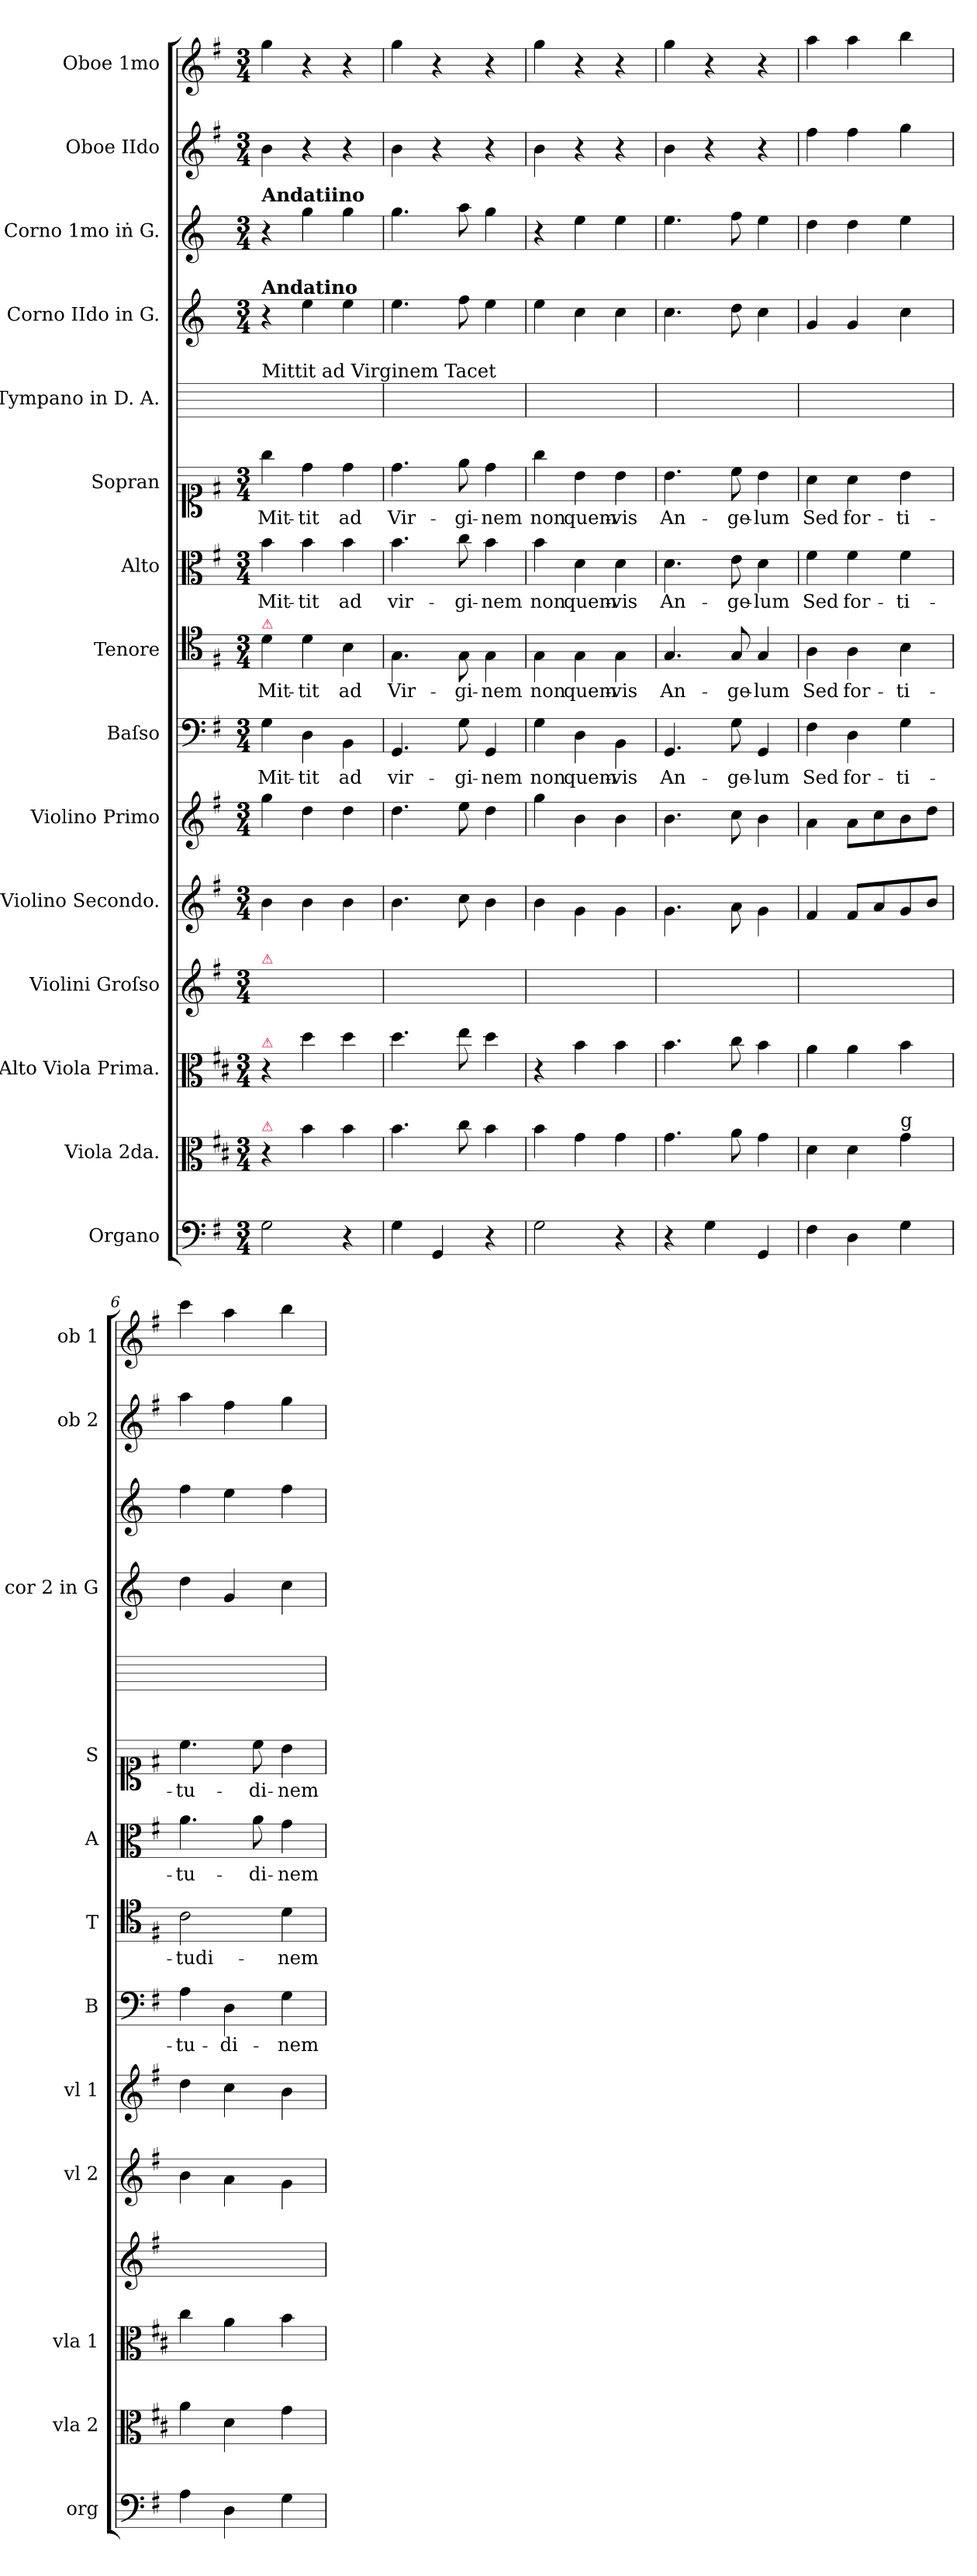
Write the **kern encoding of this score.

**kern	**kern	**kern	**kern	**kern	**kern	**kern	**text	**kern	**text	**kern	**text	**kern	**text	**kern	**kern	**kern	**kern	**kern
*part15	*part14	*part13	*part12	*part11	*part10	*part9	*part9	*part8	*part8	*part7	*part7	*part6	*part6	*part5	*part4	*part3	*part2	*part1
*staff15	*staff14	*staff13	*staff12	*staff11	*staff10	*staff9	*staff9	*staff8	*staff8	*staff7	*staff7	*staff6	*staff6	*staff5	*staff4	*staff3	*staff2	*staff1
*I"Organo	*I"Viola 2da.	*I"Alto Viola Prima.	*I"Violini Groſso	*I"Violino Secondo.	*I"Violino Primo	*I"Baſso	*	*I"Tenore	*	*I"Alto	*	*I"Sopran	*	*I"Tympano in D. A.	*I"Corno IIdo in G.	*I"Corno 1mo iṅ G.	*I"Oboe IIdo	*I"Oboe 1mo
*I'org	*I'vla 2	*I'vla 1	*	*I'vl 2	*I'vl 1	*I'B	*	*I'T	*	*I'A	*	*I'S	*	*	*I'cor 2 in G	*	*I'ob 2	*I'ob 1
*clefF4	*clefC3	*clefC3	*clefG2	*clefG2	*clefG2	*clefF4	*	*clefC4	*	*clefC3	*	*clefC1	*	*	*clefG2	*clefG2	*clefG2	*clefG2
*	*	*	*	*	*	*	*	*	*	*	*	*	*	*	*ITrd3c5	*ITrd3c5	*	*
*k[f#]	*k[f#c#]	*k[f#c#]	*k[f#]	*k[f#]	*k[f#]	*k[f#]	*	*k[f#]	*	*k[f#]	*	*k[f#]	*	*	*k[f#]	*k[f#]	*k[f#]	*k[f#]
*G:	*	*	*G:	*G:	*G:	*G:	*	*G:	*	*G:	*	*G:	*	*	*G:	*G:	*G:	*G:
*M3/4	*M3/4	*M3/4	*M3/4	*M3/4	*M3/4	*M3/4	*	*M3/4	*	*M3/4	*	*M3/4	*	*	*M3/4	*M3/4	*M3/4	*M3/4
=1	=1	=1	=1	=1	=1	=1	=1	=1	=1	=1	=1	=1	=1	=1	=1	=1	=1	=1
!	!	!	!	!	!	!	!	!	!	!	!	!	!	!	!	!LO:TX:a:B:t=Andatiino	!	!
!	!	!	!	!	!	!	!	!	!	!	!	!	!	!	!LO:TX:a:B:t=Andatino	!	!	!
!	!	!	!	!	!	!	!	!	!	!	!	!	!	!LO:TX:a:t=Mittit ad Virginem Tacet	!	!	!	!
!	!	!	!	!	!	!	!	!LO:TX:a:color=crimson:t=⚠	!	!	!	!	!	!	!	!	!	!
!	!	!	!LO:TX:a:color=crimson:t=⚠	!	!	!	!	!	!	!	!	!	!	!	!	!	!	!
!	!	!LO:TX:a:color=crimson:t=⚠	!	!	!	!	!	!	!	!	!	!	!	!	!	!	!	!
!	!LO:TX:a:color=crimson:t=⚠	!	!	!	!	!	!	!	!	!	!	!	!	!	!	!	!	!
2G\	4r	4r	2.ryy	4b\	4gg\	4G\	Mit-	4d\	Mit-	4b\	Mit-	4gg\	Mit-	2.ryy	4r	4r	4b\	4gg\
.	4b\	4dd\	.	4b\	4dd\	4D\	-tit	4d\	-tit	4b\	-tit	4dd\	-tit	.	4b\	4dd\	4r	4r
4r	4b\	4dd\	.	4b\	4dd\	4BB\	ad	4B\	ad	4b\	ad	4dd\	ad	.	4b\	4dd\	4r	4r
=2	=2	=2	=2	=2	=2	=2	=2	=2	=2	=2	=2	=2	=2	=2	=2	=2	=2	=2
4G\	4.b\	4.dd\	2.ryy	4.b\	4.dd\	4.GG/	vir-	4.G\	Vir-	4.b\	vir-	4.dd\	Vir-	2.ryy	4.b\	4.dd\	4b\	4gg\
4GG/	.	.	.	.	.	.	.	.	.	.	.	.	.	.	.	.	4r	4r
.	8cc#\	8ee\	.	8cc\	8ee\	8G\	-gi-	8G\	-gi-	8cc\	-gi-	8ee\	-gi-	.	8cc\	8ee\	.	.
4r	4b\	4dd\	.	4b\	4dd\	4GG/	-nem	4G\	-nem	4b\	-nem	4dd\	-nem	.	4b\	4dd\	4r	4r
=3	=3	=3	=3	=3	=3	=3	=3	=3	=3	=3	=3	=3	=3	=3	=3	=3	=3	=3
2G\	4b\	4r	2.ryy	4b\	4gg\	4G\	non	4G\	non	4b\	non	4gg\	non	2.ryy	4b\	4r	4b\	4gg\
.	4g\	4b\	.	4g\	4b\	4D\	quem-	4G\	quem-	4d\	quem-	4b\	quem-	.	4g\	4b\	4r	4r
4r	4g\	4b\	.	4g\	4b\	4BB\	-vis	4G\	-vis	4d\	-vis	4b\	-vis	.	4g\	4b\	4r	4r
=4	=4	=4	=4	=4	=4	=4	=4	=4	=4	=4	=4	=4	=4	=4	=4	=4	=4	=4
4r	4.g\	4.b\	2.ryy	4.g\	4.b\	4.GG/	An-	4.G/	An-	4.d\	An-	4.b\	An-	2.ryy	4.g\	4.b\	4b\	4gg\
4G\	.	.	.	.	.	.	.	.	.	.	.	.	.	.	.	.	4r	4r
.	8a\	8cc#\	.	8a\	8cc\	8G\	-ge-	8G/	-ge-	8e\	-ge-	8cc\	-ge-	.	8a\	8cc\	.	.
4GG/	4g\	4b\	.	4g\	4b\	4GG/	-lum	4G/	-lum	4d\	-lum	4b\	-lum	.	4g\	4b\	4r	4r
=5	=5	=5	=5	=5	=5	=5	=5	=5	=5	=5	=5	=5	=5	=5	=5	=5	=5	=5
4F#\	4d\	4a\	2.ryy	4f#/	4a\	4F#\	Sed	4A\	Sed	4f#\	Sed	4a\	Sed	2.ryy	4d/	4a\	4ff#\	4aa\
4D\	4d\	4a\	.	8f#/L	8a\L	4D\	for-	4A\	for-	4f#\	for-	4a\	for-	.	4d/	4a\	4ff#\	4aa\
.	.	.	.	8a/	8cc\	.	.	.	.	.	.	.	.	.	.	.	.	.
!	!LO:TX:a:t=g	!	!	!	!	!	!	!	!	!	!	!	!	!	!	!	!	!
4G\	4g\	4b\	.	8g/	8b\	4G\	-ti-	4B\	-ti-	4f#\	-ti-	4b\	-ti-	.	4g\	4b\	4gg\	4bb\
.	.	.	.	8b/J	8dd\J	.	.	.	.	.	.	.	.	.	.	.	.	.
=6	=6	=6	=6	=6	=6	=6	=6	=6	=6	=6	=6	=6	=6	=6	=6	=6	=6	=6
4A\	4a\	4cc#\	2.ryy	4b\	4dd\	4A\	-tu-	2c\	-tudi-	4.a\	-tu-	4.cc\	-tu-	2.ryy	4a\	4cc\	4aa\	4ccc\
4D\	4d\	4a\	.	4a\	4cc\	4D\	-di-	.	.	.	.	.	.	.	4d/	4b\	4ff#\	4aa\
.	.	.	.	.	.	.	.	.	.	8a\	-di-	8cc\	-di-	.	.	.	.	.
4G\	4g\	4b\	.	4g\	4b\	4G\	-nem	4d\	-nem	4g\	-nem	4b\	-nem	.	4g\	4cc\	4gg\	4bb\
=	=	=	=	=	=	=	=	=	=	=	=	=	=	=	=	=	=	=
*-	*-	*-	*-	*-	*-	*-	*-	*-	*-	*-	*-	*-	*-	*-	*-	*-	*-	*-
